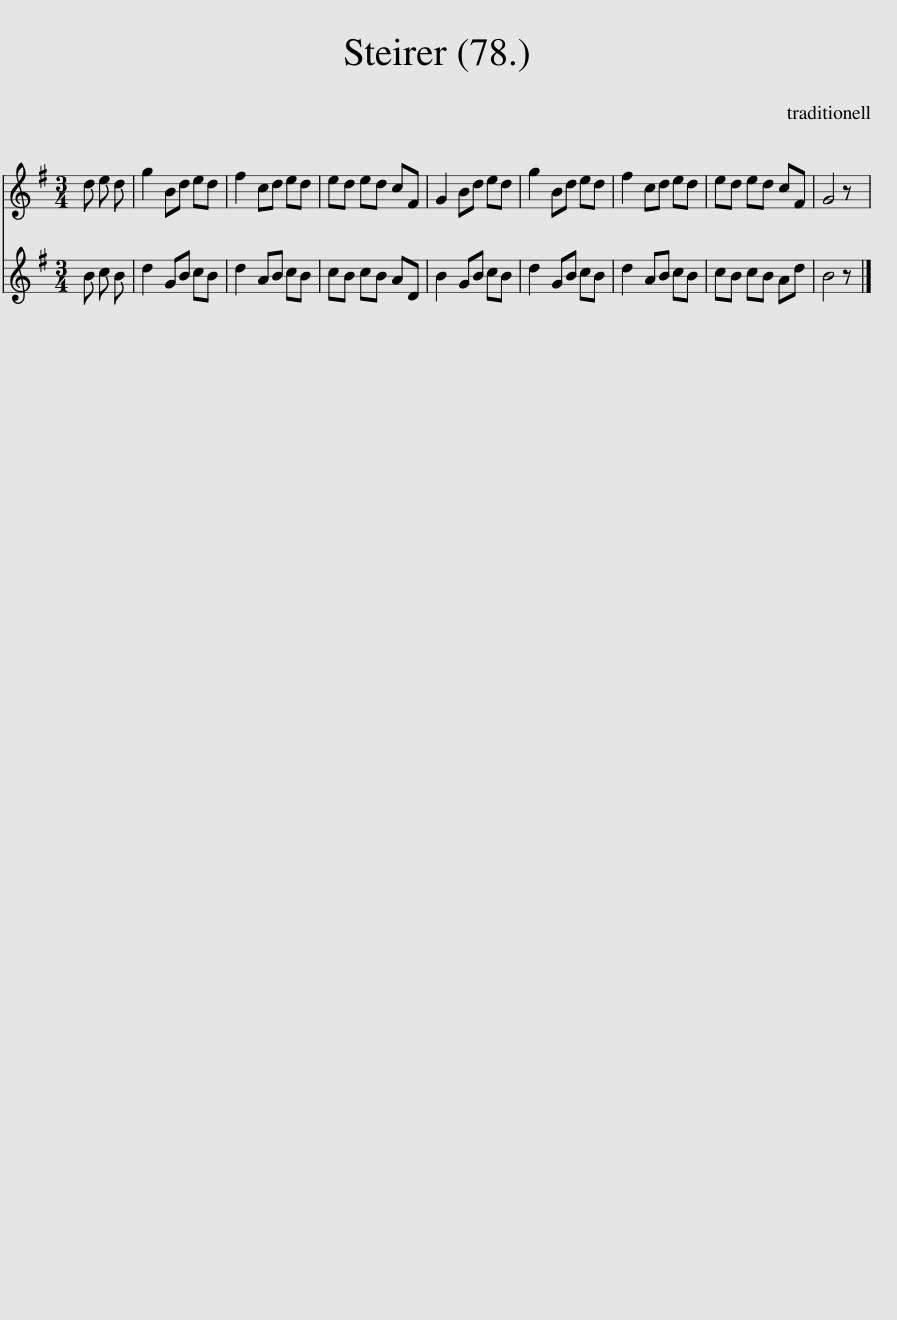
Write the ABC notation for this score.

X:1
%%score 1 2
L:1/8
M:3/4
I:linebreak $
K:G
V:1 treble
V:2 treble
V:1
 d e d | g2 Bd ed | f2 cd ed | ed ed cF | G2 Bd ed | %5
 g2 Bd ed | f2 cd ed | ed ed cF | G4 z | %9
V:2
 B c B | d2 GB cB | d2 AB cB | cB cB AD | B2 GB cB | %5
 d2 GB cB | d2 AB cB | cB cB Ad | B4 z | %9
